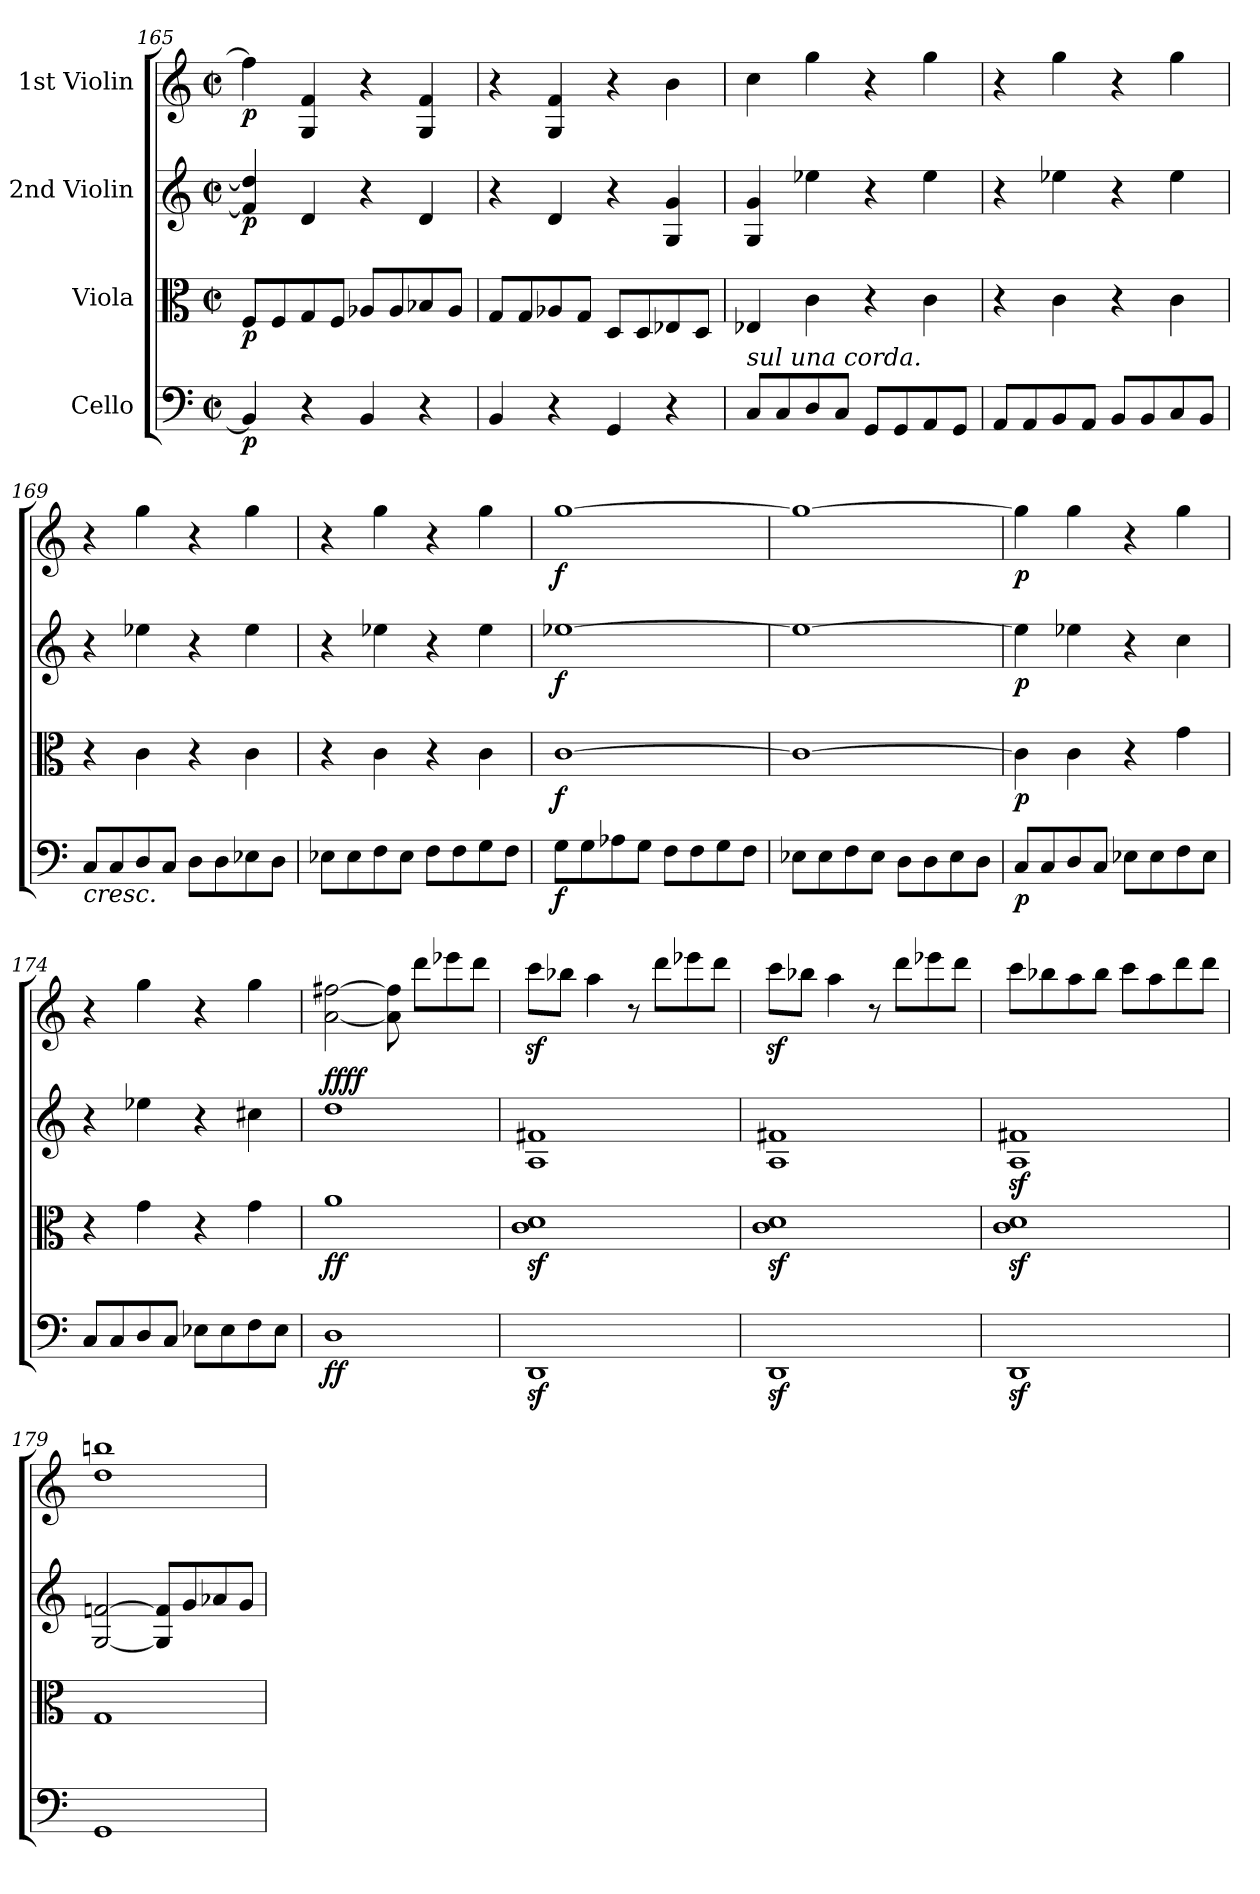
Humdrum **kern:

**kern	**dynam	**kern	**dynam	**kern	**dynam	**kern	**dynam
*part4	*part4	*part3	*part3	*part2	*part2	*part1	*part1
*staff4	*staff4	*staff3	*staff3	*staff2	*staff2	*staff1	*staff1
*I"Cello	*	*I"Viola	*	*I"2nd Violin	*	*I"1st Violin	*
!!LO:LB:g=z
*clefF4	*	*clefC3	*	*clefG2	*	*clefG2	*
*k[]	*	*k[]	*	*k[]	*	*k[]	*
*M2/2	*	*M2/2	*	*M2/2	*	*M2/2	*
*met(c|)	*	*met(c|)	*	*met(c|)	*	*met(c|)	*
=165	=165	=165	=165	=165	=165	=165	=165
!	!LO:DY:b	!	!LO:DY:b	!	!LO:DY:b	!	!LO:DY:b
4BB/]	p	8F/L	p	4f/] 4dd/]	p	4ff\]	p
.	.	8F/	.	.	.	.	.
4r	.	8G/	.	4d/	.	4G/ 4f/	.
.	.	8F/J	.	.	.	.	.
4BB/	.	8A-X/L	.	4r	.	4r	.
.	.	8A-/	.	.	.	.	.
4r	.	8B-X/	.	4d/	.	4G/ 4f/	.
.	.	8A-/J	.	.	.	.	.
=166	=166	=166	=166	=166	=166	=166	=166
4BB/	.	8G/L	.	4r	.	4r	.
.	.	8G/	.	.	.	.	.
4r	.	8A-X/	.	4d/	.	4G/ 4f/	.
.	.	8G/J	.	.	.	.	.
4GG/	.	8D/L	.	4r	.	4r	.
.	.	8D/	.	.	.	.	.
4r	.	8E-X/	.	4G/ 4g/	.	4b\	.
.	.	8D/J	.	.	.	.	.
=167	=167	=167	=167	=167	=167	=167	=167
!LO:TX:a:i:t=sul una corda.	!	!	!	!	!	!	!
8C/L	.	4E-X/	.	4G/ 4g/	.	4cc\	.
8C/	.	.	.	.	.	.	.
8D/	.	4c\	.	4ee-X\	.	4gg\	.
8C/J	.	.	.	.	.	.	.
8GG/L	.	4r	.	4r	.	4r	.
8GG/	.	.	.	.	.	.	.
8AA/	.	4c\	.	4ee-\	.	4gg\	.
8GG/J	.	.	.	.	.	.	.
=168	=168	=168	=168	=168	=168	=168	=168
8AA/L	.	4r	.	4r	.	4r	.
8AA/	.	.	.	.	.	.	.
8BB/	.	4c\	.	4ee-X\	.	4gg\	.
8AA/J	.	.	.	.	.	.	.
8BB/L	.	4r	.	4r	.	4r	.
8BB/	.	.	.	.	.	.	.
8C/	.	4c\	.	4ee-\	.	4gg\	.
8BB/J	.	.	.	.	.	.	.
!!LO:LB:g=z
=169	=169	=169	=169	=169	=169	=169	=169
!LO:TX:b:i:t=cresc.	!	!	!	!	!	!	!
8C/L	.	4r	.	4r	.	4r	.
8C/	.	.	.	.	.	.	.
8D/	.	4c\	.	4ee-X\	.	4gg\	.
8C/J	.	.	.	.	.	.	.
8D\L	.	4r	.	4r	.	4r	.
8D\	.	.	.	.	.	.	.
8E-X\	.	4c\	.	4ee-\	.	4gg\	.
8D\J	.	.	.	.	.	.	.
=170	=170	=170	=170	=170	=170	=170	=170
8E-X\L	.	4r	.	4r	.	4r	.
8E-\	.	.	.	.	.	.	.
8F\	.	4c\	.	4ee-X\	.	4gg\	.
8E-\J	.	.	.	.	.	.	.
8F\L	.	4r	.	4r	.	4r	.
8F\	.	.	.	.	.	.	.
8G\	.	4c\	.	4ee-\	.	4gg\	.
8F\J	.	.	.	.	.	.	.
=171	=171	=171	=171	=171	=171	=171	=171
!	!LO:DY:b	!	!LO:DY:b	!	!LO:DY:b	!	!LO:DY:b
8G\L	f	[1c	f	[1ee-X	f	[1gg	f
8G\	.	.	.	.	.	.	.
8A-X\	.	.	.	.	.	.	.
8G\J	.	.	.	.	.	.	.
8F\L	.	.	.	.	.	.	.
8F\	.	.	.	.	.	.	.
8G\	.	.	.	.	.	.	.
8F\J	.	.	.	.	.	.	.
=172	=172	=172	=172	=172	=172	=172	=172
8E-X\L	.	1c_	.	1ee-_	.	1gg_	.
8E-\	.	.	.	.	.	.	.
8F\	.	.	.	.	.	.	.
8E-\J	.	.	.	.	.	.	.
8D\L	.	.	.	.	.	.	.
8D\	.	.	.	.	.	.	.
8E-\	.	.	.	.	.	.	.
8D\J	.	.	.	.	.	.	.
=173	=173	=173	=173	=173	=173	=173	=173
!	!LO:DY:b	!	!LO:DY:b	!	!LO:DY:b	!	!LO:DY:b
8C/L	p	4c\]	p	4ee-\]	p	4gg\]	p
8C/	.	.	.	.	.	.	.
8D/	.	4c\	.	4ee-X\	.	4gg\	.
8C/J	.	.	.	.	.	.	.
8E-X\L	.	4r	.	4r	.	4r	.
8E-\	.	.	.	.	.	.	.
8F\	.	4g\	.	4cc\	.	4gg\	.
8E-\J	.	.	.	.	.	.	.
!!LO:PB:g=z
=174	=174	=174	=174	=174	=174	=174	=174
8C/L	.	4r	.	4r	.	4r	.
8C/	.	.	.	.	.	.	.
8D/	.	4g\	.	4ee-X\	.	4gg\	.
8C/J	.	.	.	.	.	.	.
8E-X\L	.	4r	.	4r	.	4r	.
8E-\	.	.	.	.	.	.	.
8F\	.	4g\	.	4cc#X\	.	4gg\	.
8E-\J	.	.	.	.	.	.	.
=175	=175	=175	=175	=175	=175	=175	=175
!	!LO:DY:b	!	!LO:DY:b	!	!LO:DY:b	!	!
!	!	!	!	!	!LO:DY:n=1:a	!	!
1D	ff	1a	ff	1dd	ff ff	[2a\ [2ff#X\	.
.	.	.	.	.	.	8a\] 8ff#\]	.
.	.	.	.	.	.	8ddd\L	.
.	.	.	.	.	.	8eee-X\	.
.	.	.	.	.	.	8ddd\J	.
=176	=176	=176	=176	=176	=176	=176	=176
1DDz<	.	1cz> 1dz>	.	1A 1f#X	.	8cccz<\L	.
.	.	.	.	.	.	8bb-X\J	.
.	.	.	.	.	.	4aa\	.
.	.	.	.	.	.	8r	.
.	.	.	.	.	.	8ddd\L	.
.	.	.	.	.	.	8eee-X\	.
.	.	.	.	.	.	8ddd\J	.
=177	=177	=177	=177	=177	=177	=177	=177
1DDz<	.	1cz> 1dz>	.	1A 1f#X	.	8cccz<\L	.
.	.	.	.	.	.	8bb-X\J	.
.	.	.	.	.	.	4aa\	.
.	.	.	.	.	.	8r	.
.	.	.	.	.	.	8ddd\L	.
.	.	.	.	.	.	8eee-X\	.
.	.	.	.	.	.	8ddd\J	.
!!LO:LB:g=z
=178	=178	=178	=178	=178	=178	=178	=178
1DDz<	.	1cz< 1dz<	.	1Az< 1f#Xz<	.	8ccc\L	.
.	.	.	.	.	.	8bb-X\	.
.	.	.	.	.	.	8aa\	.
.	.	.	.	.	.	8bb-\J	.
.	.	.	.	.	.	8ccc\L	.
.	.	.	.	.	.	8aa\	.
.	.	.	.	.	.	8ddd\	.
.	.	.	.	.	.	8ddd\J	.
=179	=179	=179	=179	=179	=179	=179	=179
1GG	.	1G	.	[2G/ [2fn/	.	1dd 1bbn	.
.	.	.	.	8G/] 8f/]L	.	.	.
.	.	.	.	8g/	.	.	.
.	.	.	.	8a-X/	.	.	.
.	.	.	.	8g/J	.	.	.
=	=	=	=	=	=	=	=
*-	*-	*-	*-	*-	*-	*-	*-
